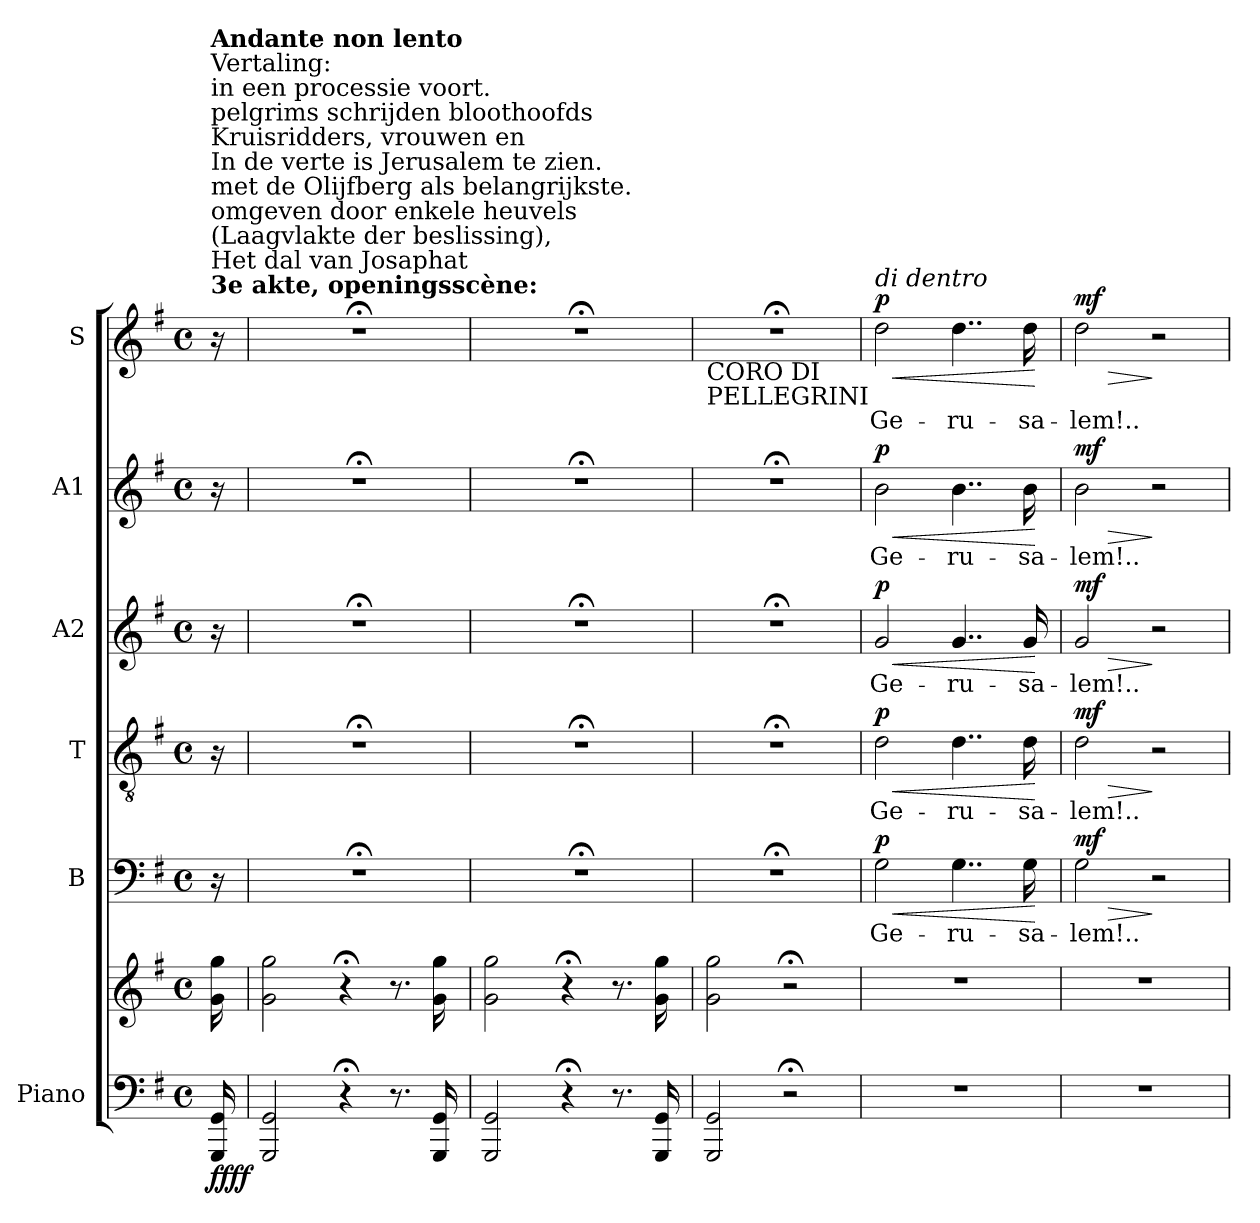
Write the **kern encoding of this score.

**kern	**kern	**dynam	**kern	**text	**dynam	**kern	**text	**dynam	**kern	**text	**dynam	**kern	**text	**dynam	**kern	**text	**dynam
*part6	*part6	*part6	*part5	*part5	*part5	*part4	*part4	*part4	*part3	*part3	*part3	*part2	*part2	*part2	*part1	*part1	*part1
*staff7	*staff6	*staff6/7	*staff5	*staff5	*staff5	*staff4	*staff4	*staff4	*staff3	*staff3	*staff3	*staff2	*staff2	*staff2	*staff1	*staff1	*staff1
*I"Piano	*	*	*I"B	*	*	*I"T	*	*	*I"A2	*	*	*I"A1	*	*	*I"S	*	*
*I'Pno	*	*	*I'B	*	*	*I'T	*	*	*I'A2	*	*	*I'A1	*	*	*I'S	*	*
*clefF4	*clefG2	*	*clefF4	*	*	*clefGv2	*	*	*clefG2	*	*	*clefG2	*	*	*clefG2	*	*
*k[f#]	*k[f#]	*	*k[f#]	*	*	*k[f#]	*	*	*k[f#]	*	*	*k[f#]	*	*	*k[f#]	*	*
*M4/4	*M4/4	*	*M4/4	*	*	*M4/4	*	*	*M4/4	*	*	*M4/4	*	*	*M4/4	*	*
*met(c)	*met(c)	*	*met(c)	*	*	*met(c)	*	*	*met(c)	*	*	*met(c)	*	*	*met(c)	*	*
=	=	=	=	=	=	=	=	=	=	=	=	=	=	=	=	=	=
!	!	!	!	!	!	!	!	!	!	!	!	!	!	!	!LO:TX:a:B:t=3e akte, openingsscène&colon;	!	!
!	!	!	!	!	!	!	!	!	!	!	!	!	!	!	!LO:TX:a:t=Het dal van Josaphat	!	!
!	!	!	!	!	!	!	!	!	!	!	!	!	!	!	!LO:TX:a:t=(Laagvlakte der beslissing),	!	!
!	!	!	!	!	!	!	!	!	!	!	!	!	!	!	!LO:TX:a:t=omgeven door enkele heuvels	!	!
!	!	!	!	!	!	!	!	!	!	!	!	!	!	!	!LO:TX:a:t=met de Olijfberg als belangrijkste.	!	!
!	!	!	!	!	!	!	!	!	!	!	!	!	!	!	!LO:TX:a:t=In de verte is Jerusalem te zien.	!	!
!	!	!	!	!	!	!	!	!	!	!	!	!	!	!	!LO:TX:a:t=Kruisridders, vrouwen en	!	!
!	!	!	!	!	!	!	!	!	!	!	!	!	!	!	!LO:TX:a:t=pelgrims schrijden bloothoofds	!	!
!	!	!	!	!	!	!	!	!	!	!	!	!	!	!	!LO:TX:a:t=in een processie voort.	!	!
!	!	!	!	!	!	!	!	!	!	!	!	!	!	!	!LO:TX:a:t=Vertaling&colon;	!	!
!	!	!	!	!	!	!	!	!	!	!	!	!	!	!	!LO:TX:a:B:t=Andante non lento	!	!
!	!	!LO:DY:b=2	!	!	!	!	!	!	!	!	!	!	!	!	!	!	!
!	!	!LO:DY:n=1:b	!	!	!	!	!	!	!	!	!	!	!	!	!	!	!
16GGG/ 16GG/	16g\ 16gg\	ff ff	16r	.	.	16r	.	.	16r	.	.	16r	.	.	16r	.	.
=1	=1	=1	=1	=1	=1	=1	=1	=1	=1	=1	=1	=1	=1	=1	=1	=1	=1
2GGG/ 2GG/	2g\ 2gg\	.	1r;<	.	.	1r;<	.	.	1r;<	.	.	1r;<	.	.	1r;<	.	.
4r;<	4r;<	.	.	.	.	.	.	.	.	.	.	.	.	.	.	.	.
8.r	8.r	.	.	.	.	.	.	.	.	.	.	.	.	.	.	.	.
16GGG/ 16GG/	16g\ 16gg\	.	.	.	.	.	.	.	.	.	.	.	.	.	.	.	.
=2	=2	=2	=2	=2	=2	=2	=2	=2	=2	=2	=2	=2	=2	=2	=2	=2	=2
2GGG/ 2GG/	2g\ 2gg\	.	1r;<	.	.	1r;<	.	.	1r;<	.	.	1r;<	.	.	1r;<	.	.
4r;<	4r;<	.	.	.	.	.	.	.	.	.	.	.	.	.	.	.	.
8.r	8.r	.	.	.	.	.	.	.	.	.	.	.	.	.	.	.	.
16GGG/ 16GG/	16g\ 16gg\	.	.	.	.	.	.	.	.	.	.	.	.	.	.	.	.
=3	=3	=3	=3	=3	=3	=3	=3	=3	=3	=3	=3	=3	=3	=3	=3	=3	=3
!	!	!	!	!	!	!	!	!	!	!	!	!	!	!	!LO:TX:b:t=CORO DI	!	!
!	!	!	!	!	!	!	!	!	!	!	!	!	!	!	!LO:TX:b:t=PELLEGRINI	!	!
2GGG/ 2GG/	2g\ 2gg\	.	1r;<	.	.	1r;<	.	.	1r;<	.	.	1r;<	.	.	1r;<	.	.
2r;<	2r;<	.	.	.	.	.	.	.	.	.	.	.	.	.	.	.	.
=4	=4	=4	=4	=4	=4	=4	=4	=4	=4	=4	=4	=4	=4	=4	=4	=4	=4
!	!	!	!	!	!	!	!	!	!	!	!	!	!	!	!LO:TX:a:i:t=di dentro	!	!
!	!	!	!	!	!LO:HP:b	!	!	!LO:HP:b	!	!	!LO:HP:b	!	!	!LO:HP:b	!	!	!LO:HP:b
!	!	!	!	!	!LO:DY:n=1:a	!	!	!LO:DY:n=1:a	!	!	!LO:DY:n=1:a	!	!	!LO:DY:n=1:a	!	!	!LO:DY:n=1:a
1r	1r	.	2G\	Ge-	< p	2d\	Ge-	< p	2g/	Ge-	< p	2b\	Ge-	< p	2dd\	Ge-	< p
.	.	.	4..G\	-ru-	.	4..d\	-ru-	.	4..g/	-ru-	.	4..b\	-ru-	.	4..dd\	-ru-	.
.	.	.	16G\	-sa-	.	16d\	-sa-	.	16g/	-sa-	.	16b\	-sa-	.	16dd\	-sa-	.
.	.	.	.	.	[	.	.	[	.	.	[	.	.	[	.	.	[
=5	=5	=5	=5	=5	=5	=5	=5	=5	=5	=5	=5	=5	=5	=5	=5	=5	=5
!	!	!	!	!	!LO:HP:b	!	!	!LO:HP:b	!	!	!LO:HP:b	!	!	!LO:HP:b	!	!	!LO:HP:b
!	!	!	!	!	!LO:DY:n=1:a	!	!	!LO:DY:n=1:a	!	!	!LO:DY:n=1:a	!	!	!LO:DY:n=1:a	!	!	!LO:DY:n=1:a
1r	1r	.	2G\	-lem!..	> mf	2d\	-lem!..	> mf	2g/	-lem!..	> mf	2b\	-lem!..	> mf	2dd\	-lem!..	> mf
.	.	.	2r	.	]	2r	.	]	2r	.	]	2r	.	]	2r	.	]
=	=	=	=	=	=	=	=	=	=	=	=	=	=	=	=	=	=
*-	*-	*-	*-	*-	*-	*-	*-	*-	*-	*-	*-	*-	*-	*-	*-	*-	*-
